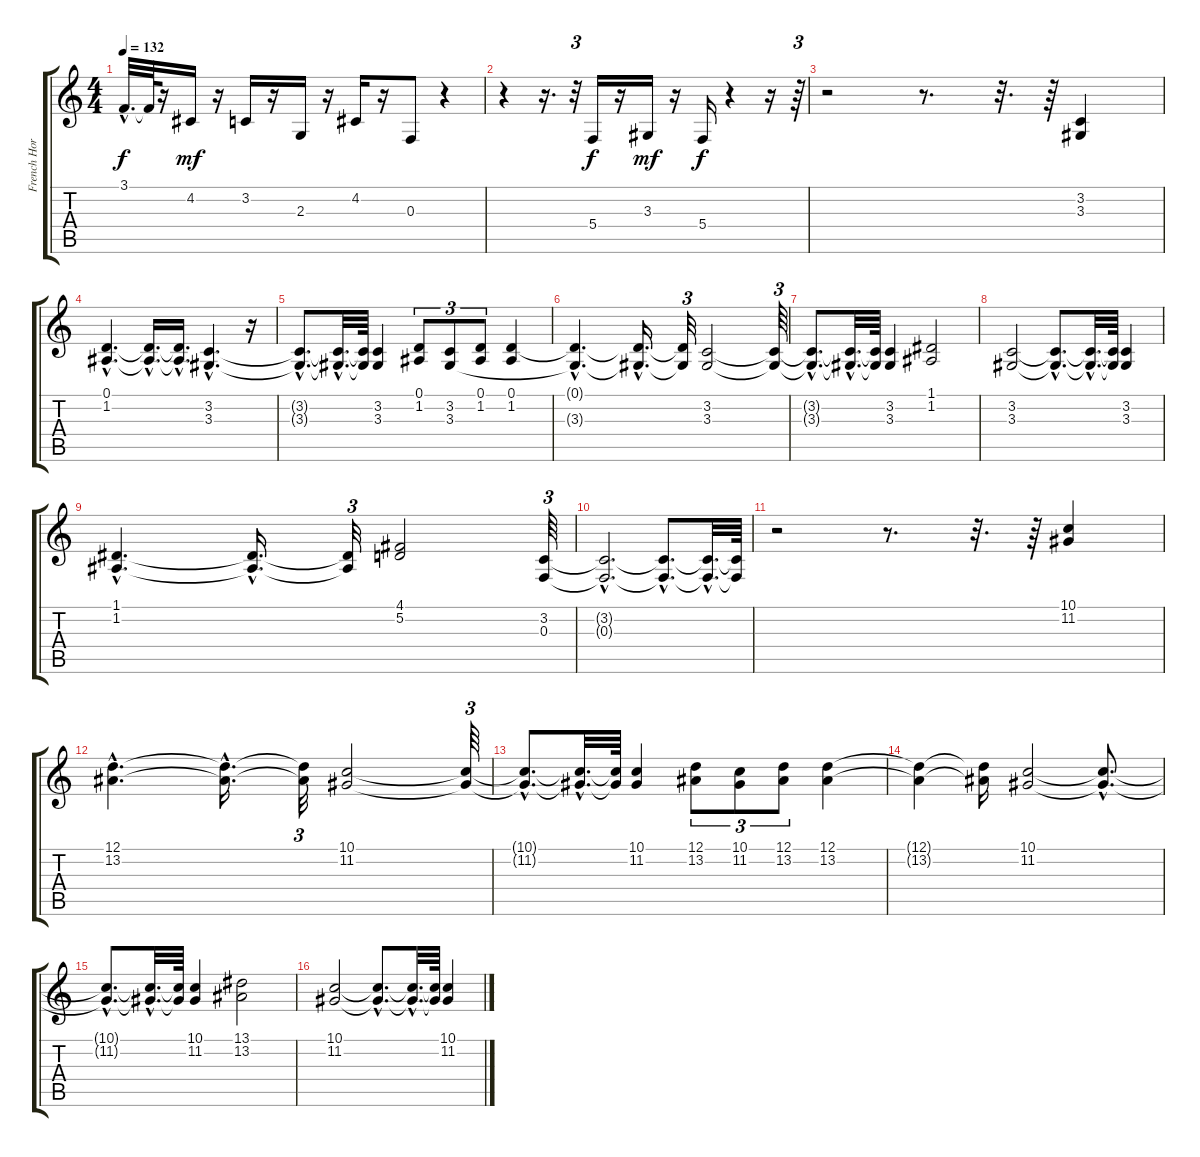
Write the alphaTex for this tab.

\track ("French Horn" "French Hor") {instrument frenchhorn}
\staff {score tabs}
\tuning (D4 A3 F3 C3 G2 D2) {hide}
\ts (4 4)
\tempo 132
\clef g2
\ks c
3.1{hac t}.32{d dy f} 3.1{t}.64 r.16 4.2.16{dy mf} r.16 3.2.16 r.16 2.3.16 r.16 4.2.16 r.16 0.3.8 r.4 |
r.4 r.16{d} r.32{tu (3 2)} 5.4.16{dy f} r.16 3.3.16{dy mf} r.16 5.4.16{dy f} r.4 r.16 r.64{tu (3 2)} |
r.2 r.8{d} r.32{d} r.64 (3.2 3.3).4 |
(0.1{hac} 1.2{hac}).4{d} (0.1{hac t} 1.2{hac t}).16{d} (0.1{hac t} 1.2{hac t}).16{d} (3.2{hac} 3.3{hac}).4{d} r.16 |
(3.2{hac t} 3.3{hac t}).8{d} (3.2{hac t} 3.3{hac t}).32{d} (3.2{t} 3.3{t}).64 (3.2 3.3).4 (0.1 1.2).8{tu (3 2)} (3.2 3.3).8{tu (3 2)} (0.1 1.2).8{tu (3 2)} (0.1 1.2).4 |
(0.1{hac t} 3.3{hac t}).4{d} (0.1{hac t} 3.3{hac t}).16{d} (0.1{t} 3.3{t}).32{tu (3 2)} (3.2 3.3).2 (3.2{t} 3.3{t}).64{tu (3 2)} |
(3.2{hac t} 3.3{hac t}).8{d} (3.2{hac t} 3.3{hac t}).32{d} (3.2{t} 3.3{t}).64 (3.2 3.3).4 (1.1 1.2).2 |
(3.2 3.3).2 (3.2{hac t} 3.3{hac t}).8{d} (3.2{hac t} 3.3{hac t}).32{d} (3.2{t} 3.3{t}).64 (3.2 3.3).4 |
(1.1{hac} 1.2{hac}).4{d} (1.1{hac t} 1.2{hac t}).16{d} (1.1{t} 1.2{t}).32{tu (3 2)} (4.1 5.2).2 (3.2 0.3).64{tu (3 2)} |
(3.2{hac t} 0.3{hac t}).2{d} (3.2{hac t} 0.3{hac t}).8{d} (3.2{hac t} 0.3{hac t}).32{d} (3.2{t} 0.3{t}).64 |
r.2 r.8{d} r.32{d} r.64 (10.1 11.2).4{volume 9} |
(12.1{hac} 13.2{hac}).4{d} (12.1{hac t} 13.2{hac t}).16{d} (12.1{t} 13.2{t}).32{tu (3 2)} (10.1 11.2).2 (10.1{t} 11.2{t}).64{tu (3 2)} |
(10.1{hac t} 11.2{hac t}).8{d} (10.1{hac t} 11.2{hac t}).32{d} (10.1{t} 11.2{t}).64 (10.1 11.2).4 (12.1 13.2).8{tu (3 2)} (10.1 11.2).8{tu (3 2)} (12.1 13.2).8{tu (3 2)} (12.1 13.2).4 |
(12.1{t} 13.2{t}).4 (12.1{t} 13.2{t}).16 (10.1 11.2).2 (10.1{hac t} 11.2{hac t}).8{d} |
(10.1{hac t} 11.2{hac t}).8{d} (10.1{hac t} 11.2{hac t}).32{d} (10.1{t} 11.2{t}).64 (10.1 11.2).4 (13.1 13.2).2 |
(10.1 11.2).2 (10.1{hac t} 11.2{hac t}).8{d} (10.1{hac t} 11.2{hac t}).32{d} (10.1{t} 11.2{t}).64 (10.1 11.2).4
